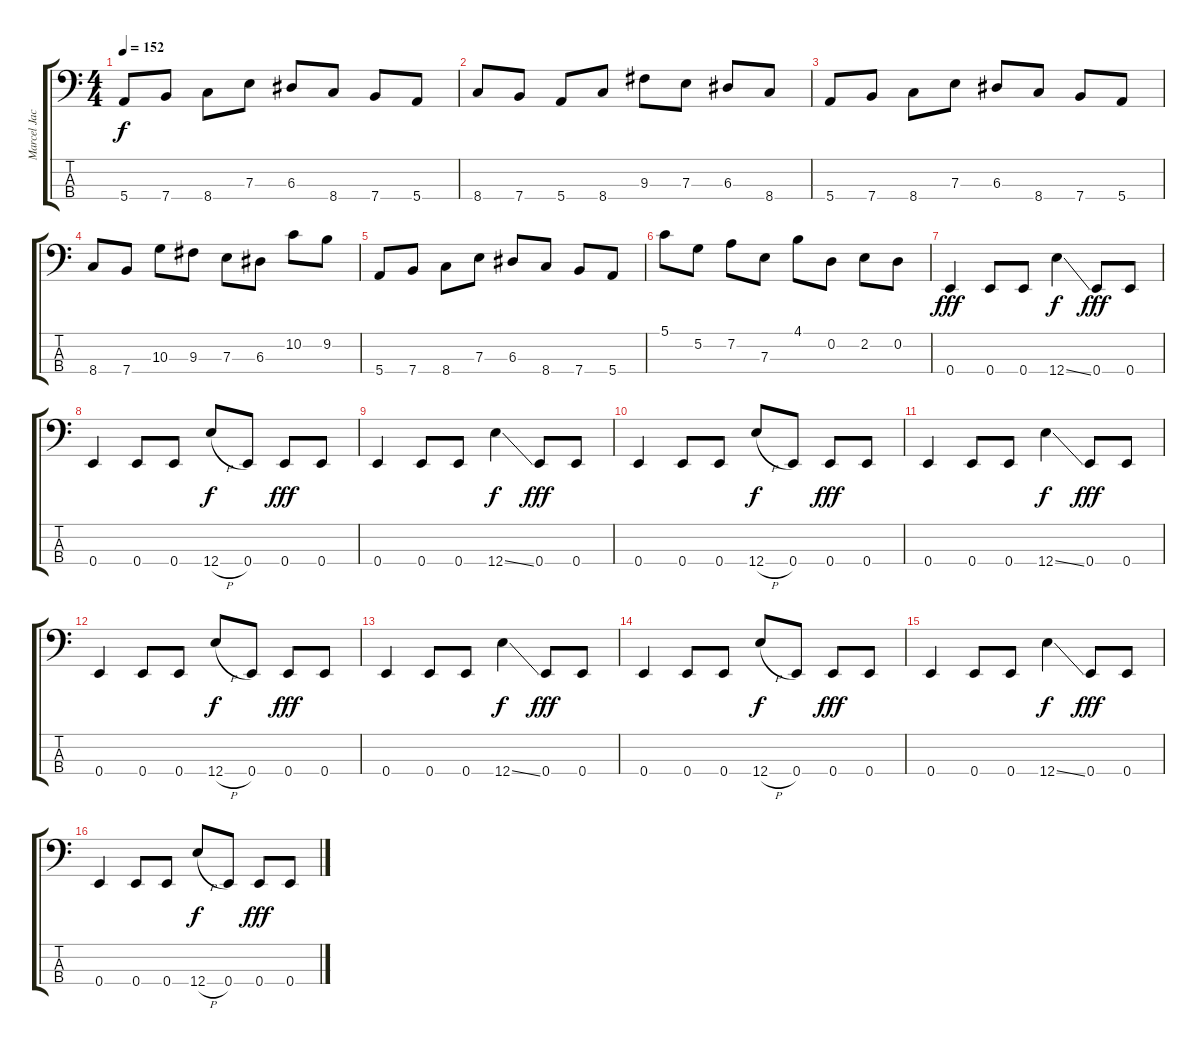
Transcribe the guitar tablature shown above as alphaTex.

\track ("Marcel Jacob (Bass)" "Marcel Jac") {instrument electricbasspick}
\staff {score tabs}
\tuning (G2 D2 A1 E1) {hide}
\ts (4 4)
\tempo 152
\clef f4
\ks c
5.4.8{dy f} 7.4.8 8.4.8 7.3.8 6.3.8 8.4.8 7.4.8 5.4.8 |
8.4.8 7.4.8 5.4.8 8.4.8 9.3.8 7.3.8 6.3.8 8.4.8 |
5.4.8 7.4.8 8.4.8 7.3.8 6.3.8 8.4.8 7.4.8 5.4.8 |
8.4.8 7.4.8 10.3.8 9.3.8 7.3.8 6.3.8 10.2.8 9.2.8 |
5.4.8 7.4.8 8.4.8 7.3.8 6.3.8 8.4.8 7.4.8 5.4.8 |
5.1.8 5.2.8 7.2.8 7.3.8 4.1.8 0.2.8 2.2.8 0.2.8 |
0.4.4{dy fff} 0.4.8 0.4.8 12.4{ss}.4{dy f} 0.4.8{dy fff} 0.4.8 |
0.4.4 0.4.8 0.4.8 12.4{h}.8{dy f} 0.4.8 0.4.8{dy fff} 0.4.8 |
0.4.4 0.4.8 0.4.8 12.4{ss}.4{dy f} 0.4.8{dy fff} 0.4.8 |
0.4.4 0.4.8 0.4.8 12.4{h}.8{dy f} 0.4.8 0.4.8{dy fff} 0.4.8 |
0.4.4 0.4.8 0.4.8 12.4{ss}.4{dy f} 0.4.8{dy fff} 0.4.8 |
0.4.4 0.4.8 0.4.8 12.4{h}.8{dy f} 0.4.8 0.4.8{dy fff} 0.4.8 |
0.4.4 0.4.8 0.4.8 12.4{ss}.4{dy f} 0.4.8{dy fff} 0.4.8 |
0.4.4 0.4.8 0.4.8 12.4{h}.8{dy f} 0.4.8 0.4.8{dy fff} 0.4.8 |
0.4.4 0.4.8 0.4.8 12.4{ss}.4{dy f} 0.4.8{dy fff} 0.4.8 |
0.4.4 0.4.8 0.4.8 12.4{h}.8{dy f} 0.4.8 0.4.8{dy fff} 0.4.8
